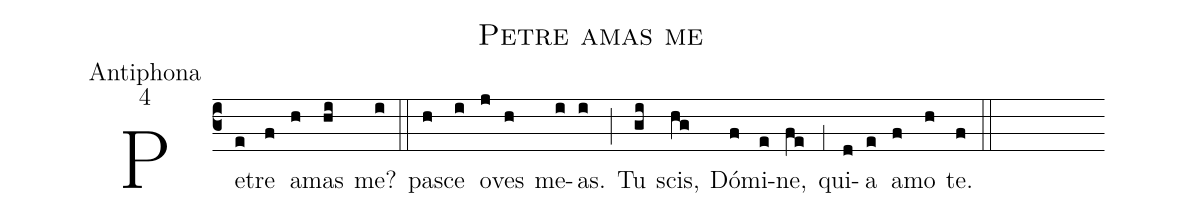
name:Petre amas me;
office-part:Antiphona;
mode:4;
%%
(c3) Pe(e)tre(f) a(h)mas(hi) me?(i) (::) pa(h)sce(i) o(j)ves(h) me(i)as.(i) (;) Tu(gi) scis,(hg) Dó(f)mi(e)ne,(fe) (;1) qui(d)a(e) a(f)mo(h) te.(f) (::)
